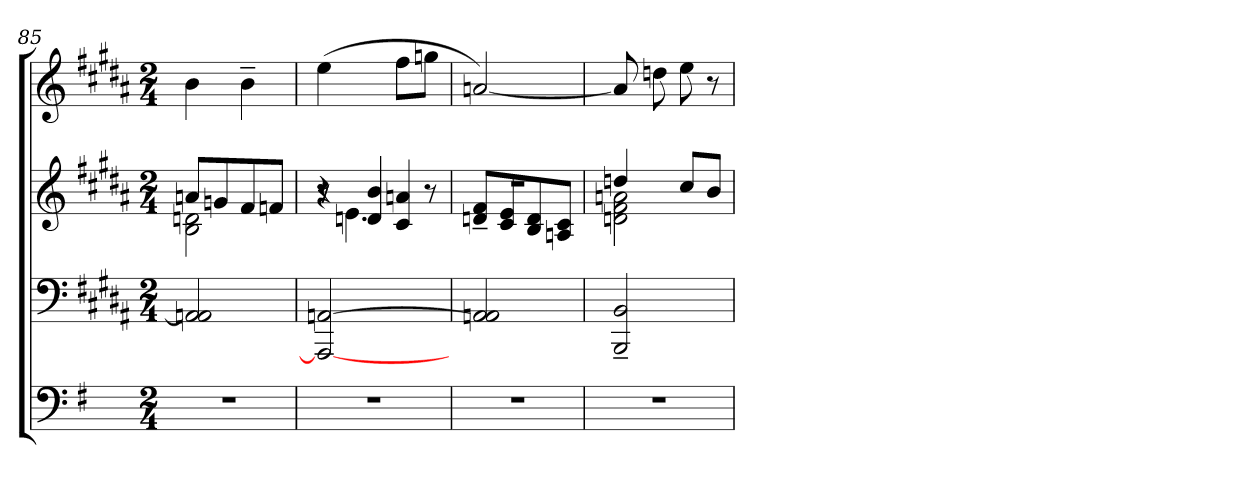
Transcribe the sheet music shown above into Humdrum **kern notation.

**kern	**kern	**kern	**kern
*part3	*part2	*part2	*part1
*staff4	*staff3	*staff2	*staff1
*clefF4	*clefF4	*clefG2	*clefG2
*k[f#]	*k[f#c#g#d#a#]	*k[f#c#g#d#a#]	*k[f#c#g#d#a#]
*M2/4	*M2/4	*M2/4	*M2/4
=85	=85	=85	=85
*	*	*^	*
2r	2AA/]< 2AAn/<	8an/L	2B\ 2dn\	4b\
.	.	8gn/	.	.
.	.	8f#/	.	4b~>\
.	.	8fn/J	.	.
=86	=86	=86	=86	=86
*	*	*	*^	*
2r	2AAA/_ [>2AAn/	8r	8r	4r	(>4ee\
.	.	4dn/ 4b/	4.e\	.	.
.	.	.	.	4c#/ 4an/	8ff#\L
.	.	8r	.	.	8ggn\J
*	*	*	*v	*v	*
=87	=87	=87	=87	=87
2r	2AA/] 2AAn/	2r	8dn/~< 8f#/~<L	[<2an/)
.	.	.	8c#/ 8e/	.
.	.	.	8B/ 8d/	.
.	.	.	8An/ 8c#/J	.
=88	=88	=88	=88	=88
2r	2BBB/~> 2BB/~>	4ddn/	2dn\ 2f#\ 2an\	8a/]
.	.	.	.	8ddn\
.	.	8cc#/L	.	8ee\
.	.	8b/J	.	8r
*	*	*v	*v	*
=	=	=	=
*-	*-	*-	*-
